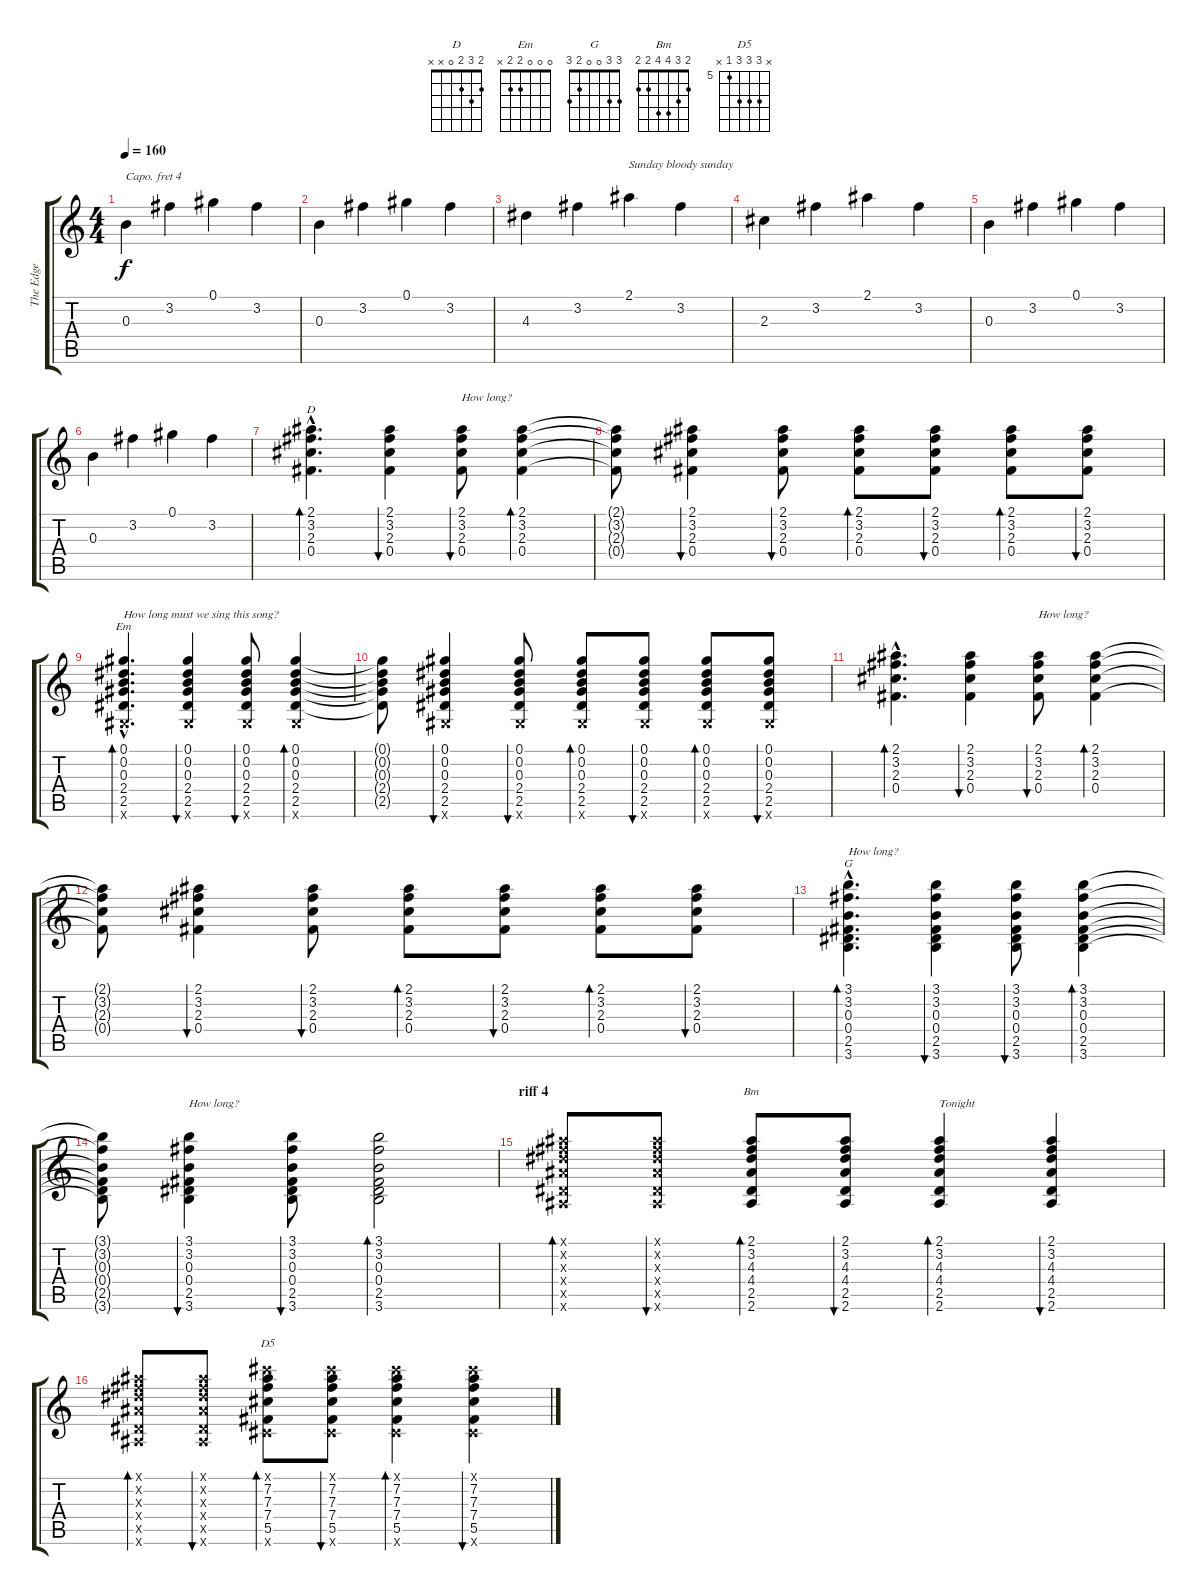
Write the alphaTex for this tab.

\track ("The Edge" "The Edge") {instrument acousticguitarnylon}
\staff {score tabs}
\capo 4
\tuning (E4 B3 G3 D3 A2 E2) {hide}
\chord ("D" 2 3 2 0 x x)
\chord ("Em" 0 0 0 2 2 x)
\chord ("G" 3 3 0 0 2 3)
\chord ("Bm" 2 3 4 4 2 2)
\chord ("D5" x 7 7 7 5 x) {firstfret 5}
\ts (4 4)
\tempo 160
\clef g2
\ks c
0.3.4{dy f} 3.2.4 0.1.4 3.2.4 |
0.3.4 3.2.4 0.1.4 3.2.4 |
4.3.4 3.2.4 2.1.4{txt "Sunday bloody sunday"} 3.2.4 |
2.3.4 3.2.4 2.1.4 3.2.4 |
0.3.4 3.2.4 0.1.4 3.2.4 |
0.3.4 3.2.4 0.1.4 3.2.4 |
(2.1{hac} 3.2{hac} 2.3{hac} 0.4{hac}).4{d bd 60 ch "D"} (2.1 3.2 2.3 0.4).4{bu 60} (2.1 3.2 2.3 0.4).8{bu 60 txt "How long?"} (2.1 3.2 2.3 0.4).4{bd 60} |
(2.1{t} 3.2{t} 2.3{t} 0.4{t}).8 (2.1 3.2 2.3 0.4).4{bu 60} (2.1 3.2 2.3 0.4).8{bu 60} (2.1 3.2 2.3 0.4).8{bd 60} (2.1 3.2 2.3 0.4).8{bu 60} (2.1 3.2 2.3 0.4).8{bd 60} (2.1 3.2 2.3 0.4).8{bu 60} |
(0.1{hac} 0.2{hac} 0.3{hac} 2.4{hac} 2.5{hac} 0.6{hac x}).4{d bd 60 ch "Em" txt "How long must we sing this song?"} (0.1 0.2 0.3 2.4 2.5 0.6{x}).4{bu 60} (0.1 0.2 0.3 2.4 2.5 0.6{x}).8{bu 60} (0.1 0.2 0.3 2.4 2.5 0.6{x}).4{bd 60} |
(0.1{t} 0.2{t} 0.3{t} 2.4{t} 2.5{t}).8 (0.1 0.2 0.3 2.4 2.5 0.6{x}).4{bu 60} (0.1 0.2 0.3 2.4 2.5 0.6{x}).8{bu 60} (0.1 0.2 0.3 2.4 2.5 0.6{x}).8{bd 60} (0.1 0.2 0.3 2.4 2.5 0.6{x}).8{bu 60} (0.1 0.2 0.3 2.4 2.5 0.6{x}).8{bd 60} (0.1 0.2 0.3 2.4 2.5 0.6{x}).8{bu 60} |
(2.1{hac} 3.2{hac} 2.3{hac} 0.4{hac}).4{d bd 60} (2.1 3.2 2.3 0.4).4{bu 60} (2.1 3.2 2.3 0.4).8{bu 60 txt "How long?"} (2.1 3.2 2.3 0.4).4{bd 60} |
(2.1{t} 3.2{t} 2.3{t} 0.4{t}).8 (2.1 3.2 2.3 0.4).4{bu 60} (2.1 3.2 2.3 0.4).8{bu 60} (2.1 3.2 2.3 0.4).8{bd 60} (2.1 3.2 2.3 0.4).8{bu 60} (2.1 3.2 2.3 0.4).8{bd 60} (2.1 3.2 2.3 0.4).8{bu 60} |
(3.1{hac} 3.2{hac} 0.3{hac} 0.4{hac} 2.5{hac} 3.6{hac}).4{d bd 60 ch "G" txt "How long?"} (3.1 3.2 0.3 0.4 2.5 3.6).4{bu 60} (3.1 3.2 0.3 0.4 2.5 3.6).8{bu 60} (3.1 3.2 0.3 0.4 2.5 3.6).4{bd 60} |
(3.1{t} 3.2{t} 0.3{t} 0.4{t} 2.5{t} 3.6{t}).8 (3.1 3.2 0.3 0.4 2.5 3.6).4{bu 60 txt "How long?"} (3.1 3.2 0.3 0.4 2.5 3.6).8{bu 60} (3.1 3.2 0.3 0.4 2.5 3.6).2{bd 60} |
\section ("" "riff 4")
(2.1{x} 3.2{x} 4.3{x} 4.4{x} 2.5{x} 2.6{x}).8{bd 60} (2.1{x} 3.2{x} 4.3{x} 4.4{x} 2.5{x} 2.6{x}).8{bu 60} (2.1 3.2 4.3 4.4 2.5 2.6).8{bd 60 ch "Bm"} (2.1 3.2 4.3 4.4 2.5 2.6).8{bu 60} (2.1 3.2 4.3 4.4 2.5 2.6).4{bd 60 txt "Tonight"} (2.1 3.2 4.3 4.4 2.5 2.6).4{bu 60} |
(2.1{x} 3.2{x} 4.3{x} 4.4{x} 2.5{x} 2.6{x}).8{bd 60} (2.1{x} 3.2{x} 4.3{x} 4.4{x} 2.5{x} 2.6{x}).8{bu 60} (5.1{x} 7.2 7.3 7.4 5.5 5.6{x}).8{bd 60 ch "D5"} (5.1{x} 7.2 7.3 7.4 5.5 5.6{x}).8{bu 60} (5.1{x} 7.2 7.3 7.4 5.5 5.6{x}).4{bd 60} (5.1{x} 7.2 7.3 7.4 5.5 5.6{x}).4{bu 60}
